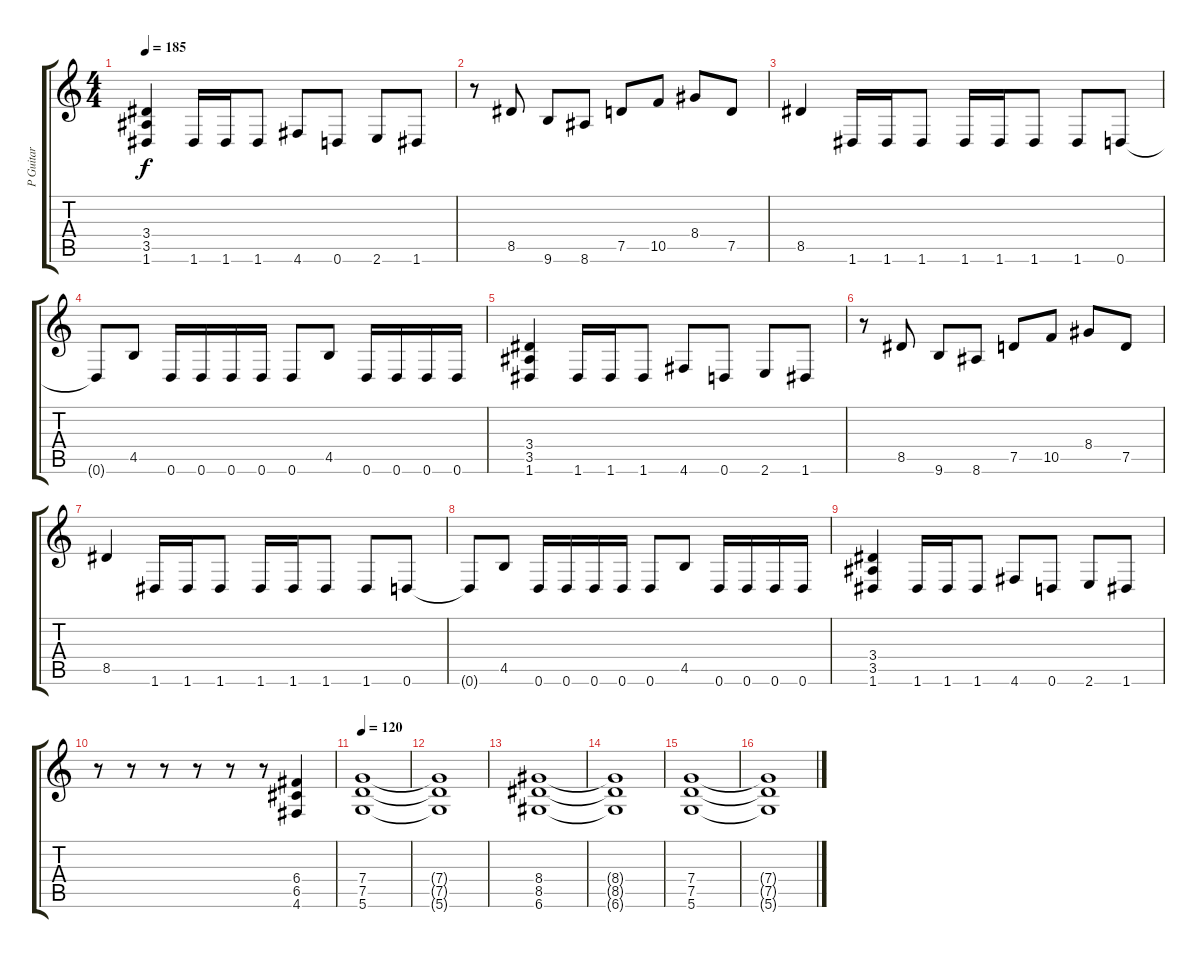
\track ("P Guitar" "P Guitar") {instrument distortionguitar}
\staff {score tabs}
\tuning (D4 A3 F3 C3 G2 D2) {hide}
\ts (4 4)
\tempo 185
\clef g2
\ks c
(3.4 3.5 1.6).4{dy f} 1.6.16 1.6.16 1.6.8 4.6.8 0.6.8 2.6.8 1.6.8 |
r.8 8.5.8 9.6.8 8.6.8 7.5.8 10.5.8 8.4.8 7.5.8 |
8.5.4 1.6.16 1.6.16 1.6.8 1.6.16 1.6.16 1.6.8 1.6.8 0.6.8 |
0.6{t}.8 4.5.8 0.6.16 0.6.16 0.6.16 0.6.16 0.6.8 4.5.8 0.6.16 0.6.16 0.6.16 0.6.16 |
(3.4 3.5 1.6).4 1.6.16 1.6.16 1.6.8 4.6.8 0.6.8 2.6.8 1.6.8 |
r.8 8.5.8 9.6.8 8.6.8 7.5.8 10.5.8 8.4.8 7.5.8 |
8.5.4 1.6.16 1.6.16 1.6.8 1.6.16 1.6.16 1.6.8 1.6.8 0.6.8 |
0.6{t}.8 4.5.8 0.6.16 0.6.16 0.6.16 0.6.16 0.6.8 4.5.8 0.6.16 0.6.16 0.6.16 0.6.16 |
(3.4 3.5 1.6).4 1.6.16 1.6.16 1.6.8 4.6.8 0.6.8 2.6.8 1.6.8 |
r.8 r.8 r.8 r.8 r.8 r.8 (6.4 6.5 4.6).4 |
\tempo 120
(7.4 7.5 5.6).1 |
(7.4{t} 7.5{t} 5.6{t}).1 |
(8.4 8.5 6.6).1 |
(8.4{t} 8.5{t} 6.6{t}).1 |
(7.4 7.5 5.6).1 |
(7.4{t} 7.5{t} 5.6{t}).1
